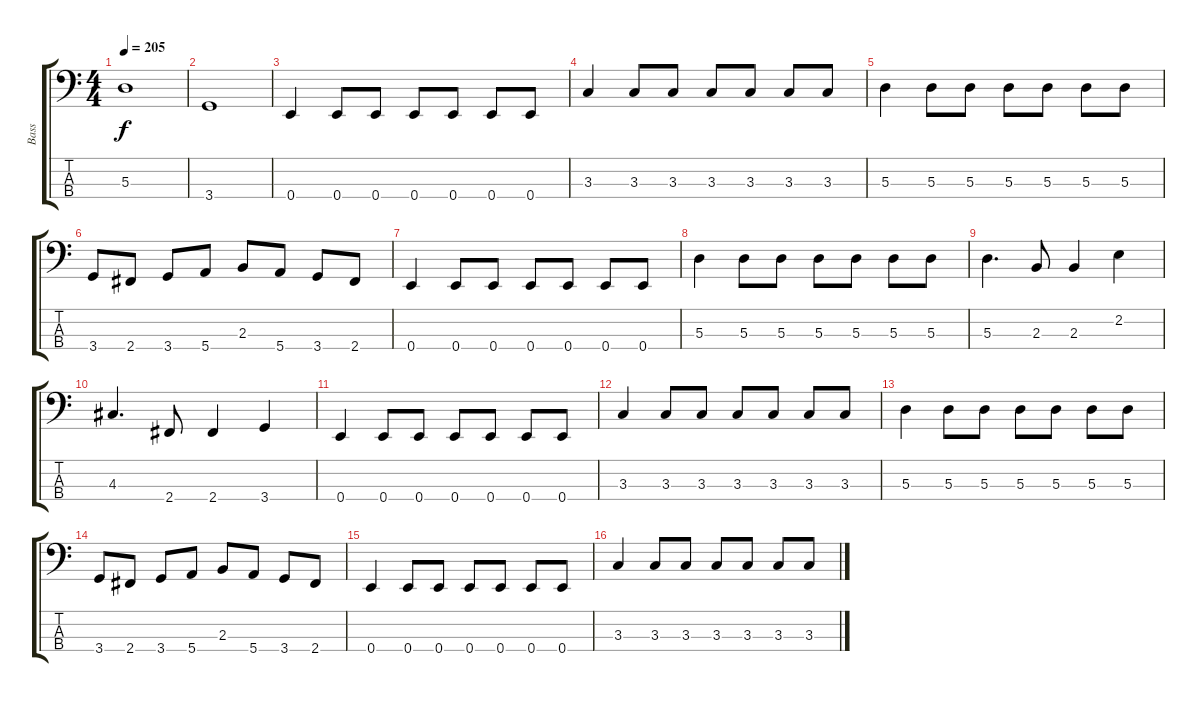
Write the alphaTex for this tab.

\track ("Bass" "Bass") {instrument electricbasspick}
\staff {score tabs}
\tuning (G2 D2 A1 E1) {hide}
\ts (4 4)
\tempo 205
\clef f4
\ks c
5.3.1{dy f} |
3.4.1 |
0.4.4 0.4.8 0.4.8 0.4.8 0.4.8 0.4.8 0.4.8 |
3.3.4 3.3.8 3.3.8 3.3.8 3.3.8 3.3.8 3.3.8 |
5.3.4 5.3.8 5.3.8 5.3.8 5.3.8 5.3.8 5.3.8 |
3.4.8 2.4.8 3.4.8 5.4.8 2.3.8 5.4.8 3.4.8 2.4.8 |
0.4.4 0.4.8 0.4.8 0.4.8 0.4.8 0.4.8 0.4.8 |
5.3.4 5.3.8 5.3.8 5.3.8 5.3.8 5.3.8 5.3.8 |
5.3.4{d} 2.3.8 2.3.4 2.2.4 |
4.3.4{d} 2.4.8 2.4.4 3.4.4 |
0.4.4 0.4.8 0.4.8 0.4.8 0.4.8 0.4.8 0.4.8 |
3.3.4 3.3.8 3.3.8 3.3.8 3.3.8 3.3.8 3.3.8 |
5.3.4 5.3.8 5.3.8 5.3.8 5.3.8 5.3.8 5.3.8 |
3.4.8 2.4.8 3.4.8 5.4.8 2.3.8 5.4.8 3.4.8 2.4.8 |
0.4.4 0.4.8 0.4.8 0.4.8 0.4.8 0.4.8 0.4.8 |
3.3.4 3.3.8 3.3.8 3.3.8 3.3.8 3.3.8 3.3.8
